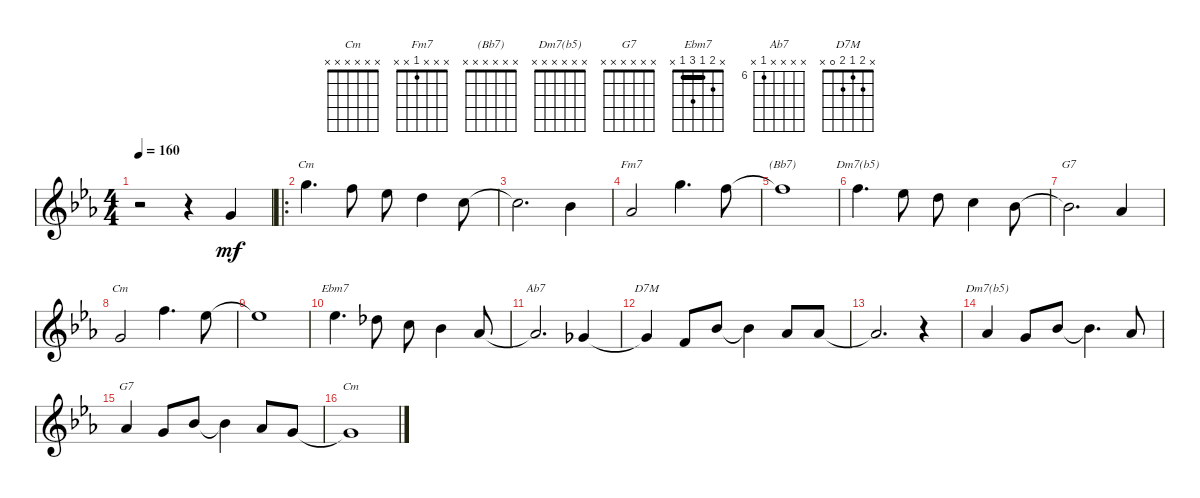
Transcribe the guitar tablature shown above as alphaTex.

\defaultSystemsLayout 4
\bracketExtendMode groupsimilarinstruments
\singleTrackTrackNamePolicy hidden
\multiTrackTrackNamePolicy hidden
\otherSystemsTrackNameOrientation horizontal
\track ("Dobro" "Dobro") {instrument acousticguitarsteel}
\staff {score}
\tuning (D4 B3 G3 D3 B2 G2)
\chord ("Cm" x 3 x x x x) {showfingering false}
\chord ("Fm7" x x x 1 x x) {showfingering false}
\chord ("(Bb7)" x x x x x x)
\chord ("Dm7(b5)" x 1 0 1 0 x) {showfingering false}
\chord ("G7" 5 6 5 4 5 x) {firstfret 4 showfingering false}
\chord ("Cm" x x x 0 x x) {showfingering false}
\chord ("Ebm7" x 2 1 3 1 x) {showfingering false barre 1}
\chord ("Ab7" x x x x 6 x) {firstfret 6 showfingering false}
\chord ("D7M" x 2 1 2 0 x) {showfingering false}
\chord ("Dm7(b5)" x x x x x x)
\chord ("G7" x x x x x x)
\chord ("Cm" x x x x x x)
\ts (4 4)
\tempo 160
\clef g2
\ks eb
r.2{dy mf instrument acousticguitarsteel} r.4 5.4.4 |
\ro
5.1.4{d ch "Cm"} 6.2.8 8.3.8 7.3.4 5.3.8 |
5.3{t}.2{d} 8.4.4 |
6.4.2{ch "Fm7"} 5.1.4{d} 6.2.8 |
6.2{t}.1{ch "(Bb7)"} |
6.2.4{d ch "Dm7(b5)"} 8.3.8 7.3.8 5.3.4 8.4.8 |
8.4{t}.2{d ch "G7"} 6.4.4 |
5.4.2{ch "Cm"} 6.2.4{d} 8.3.8 |
8.3{t}.1 |
8.3.4{d ch "Ebm7"} 6.3.8 5.3.8 8.4.4 6.4.8 |
6.4{t}.2{d ch "Ab7"} 7.5.4 |
7.5{t}.4{ch "D7M"} 6.5.8 8.4.8 8.4{t}.4 6.4.8 6.4.8 |
6.4{t}.2{d} r.4 |
6.4.4{ch "Dm7(b5)"} 5.4.8 8.4.8 8.4{t}.4{d} 6.4.8 |
6.4.4{ch "G7"} 5.4.8 8.4.8 8.4{t}.4 6.4.8 5.4.8 |
5.4{t}.1{ch "Cm"}
